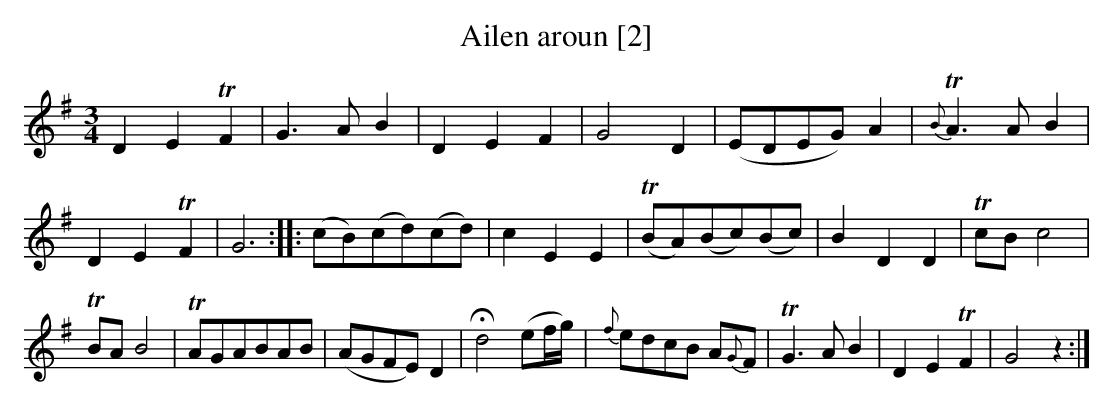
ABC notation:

X:1
T:Ailen aroun [2]
M:3/4
L:1/8
K:G
D2E2TF2|G3A B2|D2E2F2|G4 D2|(EDEG) A2|{B}TA3A B2|
D2E2TF2|G6:||:(cB)(cd)(cd)|c2E2E2|T(BA)(Bc)(Bc)|B2D2D2|TcB c4|
TBA B4|TAGABAB|(AGFE)D2|!fermata!d4 (ef/g/)|{f}edcB A{G}F|TG3AB2|D2E2TF2|G4z2:|]
